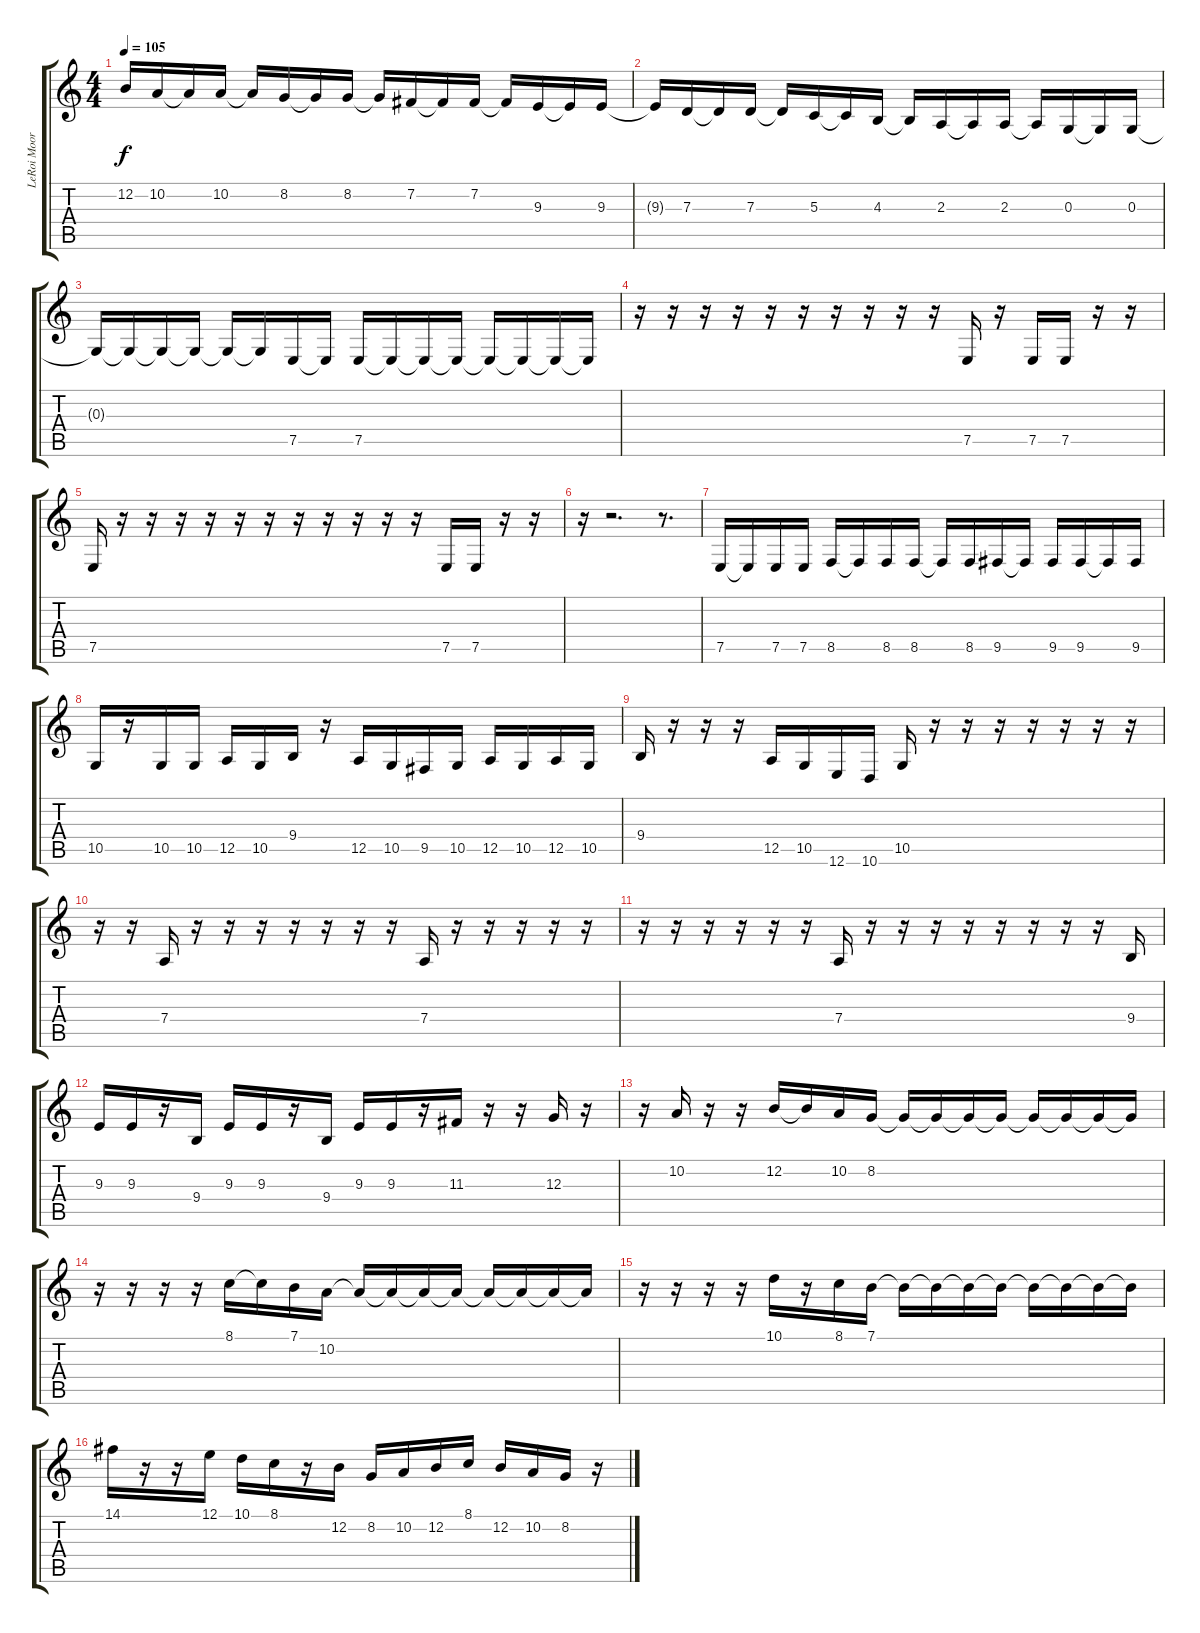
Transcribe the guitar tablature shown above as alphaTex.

\track ("LeRoi Moore" "LeRoi Moor") {instrument altosax}
\staff {score tabs}
\tuning (E4 B3 G3 D3 A2 E2) {hide}
\ts (4 4)
\tempo 105
\clef g2
\ks c
12.2{t}.16{dy f} 10.2.16 10.2{t}.16 10.2.16 10.2{t}.16 8.2.16 8.2{t}.16 8.2.16 8.2{t}.16 7.2.16 7.2{t}.16 7.2.16 7.2{t}.16 9.3.16 9.3{t}.16 9.3.16 |
9.3{t}.16 7.3.16 7.3{t}.16 7.3.16 7.3{t}.16 5.3.16 5.3{t}.16 4.3.16 4.3{t}.16 2.3.16 2.3{t}.16 2.3.16 2.3{t}.16 0.3.16 0.3{t}.16 0.3.16 |
0.3{t}.16 0.3{t}.16 0.3{t}.16 0.3{t}.16 0.3{t}.16 0.3{t}.16 7.5.16 7.5{t}.16 7.5.16 7.5{t}.16 7.5{t}.16 7.5{t}.16 7.5{t}.16 7.5{t}.16 7.5{t}.16 7.5{t}.16 |
r.16 r.16 r.16 r.16 r.16 r.16 r.16 r.16 r.16 r.16 7.5.16 r.16 7.5.16 7.5.16 r.16 r.16 |
7.5.16 r.16 r.16 r.16 r.16 r.16 r.16 r.16 r.16 r.16 r.16 r.16 7.5.16 7.5.16 r.16 r.16 |
r.16 r.2{d} r.8{d} |
7.5.16 7.5{t}.16 7.5.16 7.5.16 8.5.16 8.5{t}.16 8.5.16 8.5.16 8.5{t}.16 8.5.16 9.5.16 9.5{t}.16 9.5.16 9.5.16 9.5{t}.16 9.5.16 |
10.5.16 r.16 10.5.16 10.5.16 12.5.16 10.5.16 9.4.16 r.16 12.5.16 10.5.16 9.5.16 10.5.16 12.5.16 10.5.16 12.5.16 10.5.16 |
9.4.16 r.16 r.16 r.16 12.5.16 10.5.16 12.6.16 10.6.16 10.5.16 r.16 r.16 r.16 r.16 r.16 r.16 r.16 |
r.16 r.16 7.4.16 r.16 r.16 r.16 r.16 r.16 r.16 r.16 7.4.16 r.16 r.16 r.16 r.16 r.16 |
r.16 r.16 r.16 r.16 r.16 r.16 7.4.16 r.16 r.16 r.16 r.16 r.16 r.16 r.16 r.16 9.4.16 |
9.3.16 9.3.16 r.16 9.4.16 9.3.16 9.3.16 r.16 9.4.16 9.3.16 9.3.16 r.16 11.3.16 r.16 r.16 12.3.16 r.16 |
r.16 10.2.16 r.16 r.16 12.2.16 12.2{t}.16 10.2.16 8.2.16 8.2{t}.16 8.2{t}.16 8.2{t}.16 8.2{t}.16 8.2{t}.16 8.2{t}.16 8.2{t}.16 8.2{t}.16 |
r.16 r.16 r.16 r.16 8.1.16 8.1{t}.16 7.1.16 10.2.16 10.2{t}.16 10.2{t}.16 10.2{t}.16 10.2{t}.16 10.2{t}.16 10.2{t}.16 10.2{t}.16 10.2{t}.16 |
r.16 r.16 r.16 r.16 10.1.16 r.16 8.1.16 7.1.16 7.1{t}.16 7.1{t}.16 7.1{t}.16 7.1{t}.16 7.1{t}.16 7.1{t}.16 7.1{t}.16 7.1{t}.16 |
14.1.16 r.16 r.16 12.1.16 10.1.16 8.1.16 r.16 12.2.16 8.2.16 10.2.16 12.2.16 8.1.16 12.2.16 10.2.16 8.2.16 r.16
